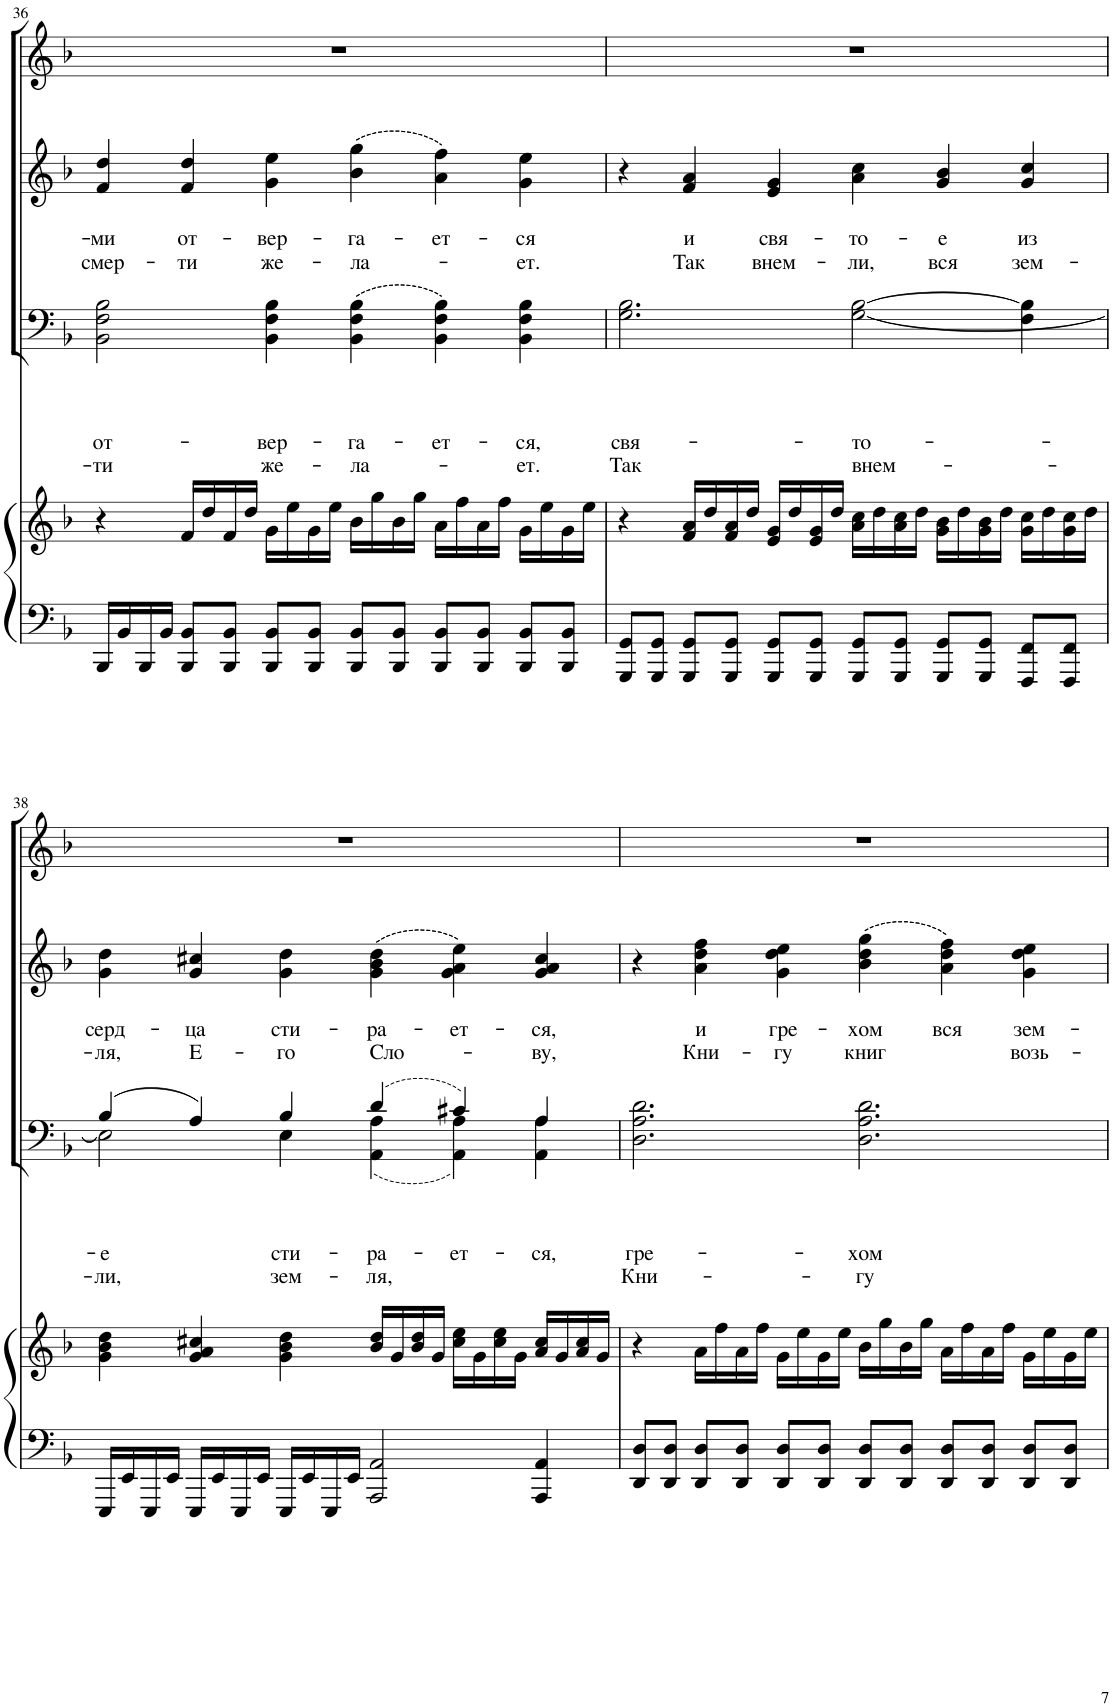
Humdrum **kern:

**kern	**kern	**kern	**text	**text	**text	**text	**text	**kern	**text	**text	**text	**kern
*part4	*part4	*part3	*part3	*part3	*part3	*part3	*part3	*part2	*part2	*part2	*part2	*part1
*staff5	*staff4	*staff3	*staff3	*staff3	*staff3	*staff3	*staff3	*staff2	*staff2	*staff2	*staff2	*staff1
*	*	*	*	*	*	*	*	*	*	*	*	*I"Soprano
!!LO:PB:g=z
*clefF4	*clefG2	*clefF4	*	*	*	*	*	*clefG2	*	*	*	*clefG2
*k[b-]	*k[b-]	*k[b-]	*	*	*	*	*	*k[b-]	*	*	*	*k[b-]
*M6/4	*M6/4	*M6/4	*	*	*	*	*	*M6/4	*	*	*	*M6/4
=36	=36	=36	=36	=36	=36	=36	=36	=36	=36	=36	=36	=36
!	!	!	!	!	!	!LO:LY:b	!LO:LY:b	!	!	!LO:LY:b	!LO:LY:b	!
16BBB-/LL	4r	2BB-\ 2F\ 2B-\	.	.	.	от-	-ти	4f/ 4dd/	.	-ми	смер-	1.r
16BB-/	.	.	.	.	.	.	.	.	.	.	.	.
16BBB-/	.	.	.	.	.	.	.	.	.	.	.	.
16BB-/JJ	.	.	.	.	.	.	.	.	.	.	.	.
!	!	!	!	!	!	!	!	!	!	!LO:LY:b	!LO:LY:b	!
8BBB-/ 8BB-/L	16f/LL	.	.	.	.	.	.	4f/ 4dd/	.	от-	-ти	.
.	16dd/	.	.	.	.	.	.	.	.	.	.	.
8BBB-/ 8BB-/J	16f/	.	.	.	.	.	.	.	.	.	.	.
.	16dd/JJ	.	.	.	.	.	.	.	.	.	.	.
!	!	!	!	!	!	!LO:LY:b	!LO:LY:b	!	!	!LO:LY:b	!LO:LY:b	!
8BBB-/ 8BB-/L	16g\LL	4BB-\ 4F\ 4B-\	.	.	.	-вер-	же-	4g\ 4ee\	.	-вер-	же-	.
.	16ee\	.	.	.	.	.	.	.	.	.	.	.
8BBB-/ 8BB-/J	16g\	.	.	.	.	.	.	.	.	.	.	.
.	16ee\JJ	.	.	.	.	.	.	.	.	.	.	.
!	!	!	!	!	!	!LO:LY:b	!LO:LY:b	!	!	!LO:LY:b	!LO:LY:b	!
8BBB-/ 8BB-/L	16b-\LL	((4BB-\ 4F\ 4B-\	.	.	.	-га-	-ла-	((4b-\ 4gg\	.	-га-	-ла-	.
.	16gg\	.	.	.	.	.	.	.	.	.	.	.
8BBB-/ 8BB-/J	16b-\	.	.	.	.	.	.	.	.	.	.	.
.	16gg\JJ	.	.	.	.	.	.	.	.	.	.	.
!	!	!	!	!	!	!LO:LY:b	!	!	!	!LO:LY:b	!	!
8BBB-/ 8BB-/L	16a\LL	4BB-\ 4F\ 4B-\))	.	.	.	-ет-	.	4a\ 4ff\))	.	-ет-	.	.
.	16ff\	.	.	.	.	.	.	.	.	.	.	.
8BBB-/ 8BB-/J	16a\	.	.	.	.	.	.	.	.	.	.	.
.	16ff\JJ	.	.	.	.	.	.	.	.	.	.	.
!	!	!	!	!	!	!LO:LY:b	!LO:LY:b	!	!	!LO:LY:b	!LO:LY:b	!
8BBB-/ 8BB-/L	16g\LL	4BB-\ 4F\ 4B-\	.	.	.	-ся,	-ет.	4g\ 4ee\	.	-ся	-ет.	.
.	16ee\	.	.	.	.	.	.	.	.	.	.	.
8BBB-/ 8BB-/J	16g\	.	.	.	.	.	.	.	.	.	.	.
.	16ee\JJ	.	.	.	.	.	.	.	.	.	.	.
=37	=37	=37	=37	=37	=37	=37	=37	=37	=37	=37	=37	=37
!	!	!	!	!	!	!LO:LY:b	!LO:LY:b	!	!	!	!	!
8GGG/ 8GG/L	4r	2.G\ 2.B-\	.	.	.	свя-	Так	4r	.	.	.	1.r
8GGG/ 8GG/J	.	.	.	.	.	.	.	.	.	.	.	.
!	!	!	!	!	!	!	!	!	!	!LO:LY:b	!LO:LY:b	!
8GGG/ 8GG/L	16f/ 16a/LL	.	.	.	.	.	.	4f/ 4a/	.	и	Так	.
.	16dd/	.	.	.	.	.	.	.	.	.	.	.
8GGG/ 8GG/J	16f/ 16a/	.	.	.	.	.	.	.	.	.	.	.
.	16dd/JJ	.	.	.	.	.	.	.	.	.	.	.
!	!	!	!	!	!	!	!	!	!	!LO:LY:b	!LO:LY:b	!
8GGG/ 8GG/L	16e/ 16g/LL	.	.	.	.	.	.	4e/ 4g/	.	свя-	внем-	.
.	16dd/	.	.	.	.	.	.	.	.	.	.	.
8GGG/ 8GG/J	16e/ 16g/	.	.	.	.	.	.	.	.	.	.	.
.	16dd/JJ	.	.	.	.	.	.	.	.	.	.	.
!	!	!	!	!	!	!LO:LY:b	!LO:LY:b	!	!	!LO:LY:b	!LO:LY:b	!
8GGG/ 8GG/L	16a\ 16cc\LL	[2G\ [2B-\	.	.	.	-то-	внем-	4a\ 4cc\	.	-то-	-ли,	.
.	16dd\	.	.	.	.	.	.	.	.	.	.	.
8GGG/ 8GG/J	16a\ 16cc\	.	.	.	.	.	.	.	.	.	.	.
.	16dd\JJ	.	.	.	.	.	.	.	.	.	.	.
!	!	!	!	!	!	!	!	!	!	!LO:LY:b	!LO:LY:b	!
8GGG/ 8GG/L	16g\ 16b-\LL	.	.	.	.	.	.	4g/ 4b-/	.	-е	вся	.
.	16dd\	.	.	.	.	.	.	.	.	.	.	.
8GGG/ 8GG/J	16g\ 16b-\	.	.	.	.	.	.	.	.	.	.	.
.	16dd\JJ	.	.	.	.	.	.	.	.	.	.	.
!	!	!	!	!	!	!	!	!	!	!LO:LY:b	!LO:LY:b	!
8FFF/ 8FF/L	16g\ 16cc\LL	4F\ 4B-\]	.	.	.	.	.	4g/ 4cc/	.	из	зем-	.
.	16dd\	.	.	.	.	.	.	.	.	.	.	.
8FFF/ 8FF/J	16g\ 16cc\	.	.	.	.	.	.	.	.	.	.	.
.	16dd\JJ	.	.	.	.	.	.	.	.	.	.	.
!!LO:LB:g=z
=38	=38	=38	=38	=38	=38	=38	=38	=38	=38	=38	=38	=38
!	!	!	!	!	!	!LO:LY:b	!LO:LY:b	!	!	!LO:LY:b	!LO:LY:b	!
*	*	*^	*	*	*	*	*	*	*	*	*	*
16EEE/LL	4g\ 4b-\ 4dd\	(4B-/	2E\]	.	.	.	-е	-ли,	4g\ 4dd\	.	серд-	-ля,	1.r
16EE/	.	.	.	.	.	.	.	.	.	.	.	.	.
16EEE/	.	.	.	.	.	.	.	.	.	.	.	.	.
16EE/JJ	.	.	.	.	.	.	.	.	.	.	.	.	.
!	!	!	!	!	!	!	!	!	!	!	!LO:LY:b	!LO:LY:b	!
16EEE/LL	4g/ 4a/ 4cc#X/	4A/)	.	.	.	.	.	.	4g/ 4cc#X/	.	-ца	Е-	.
16EE/	.	.	.	.	.	.	.	.	.	.	.	.	.
16EEE/	.	.	.	.	.	.	.	.	.	.	.	.	.
16EE/JJ	.	.	.	.	.	.	.	.	.	.	.	.	.
!	!	!	!	!	!	!	!LO:LY:b	!LO:LY:b	!	!	!LO:LY:b	!LO:LY:b	!
16EEE/LL	4g\ 4b-\ 4dd\	4B-/	4E\	.	.	.	сти-	зем-	4g\ 4dd\	.	сти-	-го	.
16EE/	.	.	.	.	.	.	.	.	.	.	.	.	.
16EEE/	.	.	.	.	.	.	.	.	.	.	.	.	.
16EE/JJ	.	.	.	.	.	.	.	.	.	.	.	.	.
!	!	!	!	!	!	!	!LO:LY:b	!LO:LY:b	!	!	!LO:LY:b	!LO:LY:b	!
2AAA/ 2AA/	16b-/ 16dd/LL	(4d/	(4AA\ 4A\	.	.	.	-ра-	-ля,	((4g\ 4b-\ 4dd\	.	-ра-	Сло-	.
.	16g/	.	.	.	.	.	.	.	.	.	.	.	.
.	16b-/ 16dd/	.	.	.	.	.	.	.	.	.	.	.	.
.	16g/JJ	.	.	.	.	.	.	.	.	.	.	.	.
!	!	!	!	!	!	!	!LO:LY:b	!	!	!	!LO:LY:b	!	!
.	16cc#\ 16ee\LL	4c#X/)	4AA\ 4A\)	.	.	.	-ет-	.	4g\ 4a\ 4ee\))	.	-ет-	.	.
.	16g\	.	.	.	.	.	.	.	.	.	.	.	.
.	16cc#\ 16ee\	.	.	.	.	.	.	.	.	.	.	.	.
.	16g\JJ	.	.	.	.	.	.	.	.	.	.	.	.
!	!	!	!	!	!	!	!LO:LY:b	!	!	!	!LO:LY:b	!LO:LY:b	!
4AAA/ 4AA/	16a/ 16cc#/LL	4A/	4AA\ 4A\	.	.	.	-ся,	.	4g/ 4a/ 4cc#/	.	-ся,	-ву,	.
.	16g/	.	.	.	.	.	.	.	.	.	.	.	.
.	16a/ 16cc#/	.	.	.	.	.	.	.	.	.	.	.	.
.	16g/JJ	.	.	.	.	.	.	.	.	.	.	.	.
*	*	*v	*v	*	*	*	*	*	*	*	*	*	*
=39	=39	=39	=39	=39	=39	=39	=39	=39	=39	=39	=39	=39
!	!	!	!	!	!	!LO:LY:b	!LO:LY:b	!	!	!	!	!
8DD/ 8D/L	4r	2.D\ 2.A\ 2.d\	.	.	.	гре-	Кни-	4r	.	.	.	1.r
8DD/ 8D/J	.	.	.	.	.	.	.	.	.	.	.	.
!	!	!	!	!	!	!	!	!	!	!LO:LY:b	!LO:LY:b	!
8DD/ 8D/L	16a\LL	.	.	.	.	.	.	4a\ 4dd\ 4ff\	.	и	Кни-	.
.	16ff\	.	.	.	.	.	.	.	.	.	.	.
8DD/ 8D/J	16a\	.	.	.	.	.	.	.	.	.	.	.
.	16ff\JJ	.	.	.	.	.	.	.	.	.	.	.
!	!	!	!	!	!	!	!	!	!	!LO:LY:b	!LO:LY:b	!
8DD/ 8D/L	16g\LL	.	.	.	.	.	.	4g\ 4dd\ 4ee\	.	гре-	-гу	.
.	16ee\	.	.	.	.	.	.	.	.	.	.	.
8DD/ 8D/J	16g\	.	.	.	.	.	.	.	.	.	.	.
.	16ee\JJ	.	.	.	.	.	.	.	.	.	.	.
!	!	!	!	!	!	!LO:LY:b	!LO:LY:b	!	!	!LO:LY:b	!LO:LY:b	!
8DD/ 8D/L	16b-\LL	2.D\ 2.A\ 2.d\	.	.	.	-хом	-гу	((4b-\ 4dd\ 4gg\	.	-хом	книг	.
.	16gg\	.	.	.	.	.	.	.	.	.	.	.
8DD/ 8D/J	16b-\	.	.	.	.	.	.	.	.	.	.	.
.	16gg\JJ	.	.	.	.	.	.	.	.	.	.	.
!	!	!	!	!	!	!	!	!	!	!LO:LY:b	!	!
8DD/ 8D/L	16a\LL	.	.	.	.	.	.	4a\ 4dd\ 4ff\))	.	вся	.	.
.	16ff\	.	.	.	.	.	.	.	.	.	.	.
8DD/ 8D/J	16a\	.	.	.	.	.	.	.	.	.	.	.
.	16ff\JJ	.	.	.	.	.	.	.	.	.	.	.
!	!	!	!	!	!	!	!	!	!	!LO:LY:b	!LO:LY:b	!
8DD/ 8D/L	16g\LL	.	.	.	.	.	.	4g\ 4dd\ 4ee\	.	зем-	возь-	.
.	16ee\	.	.	.	.	.	.	.	.	.	.	.
8DD/ 8D/J	16g\	.	.	.	.	.	.	.	.	.	.	.
.	16ee\JJ	.	.	.	.	.	.	.	.	.	.	.
=	=	=	=	=	=	=	=	=	=	=	=	=
*-	*-	*-	*-	*-	*-	*-	*-	*-	*-	*-	*-	*-
